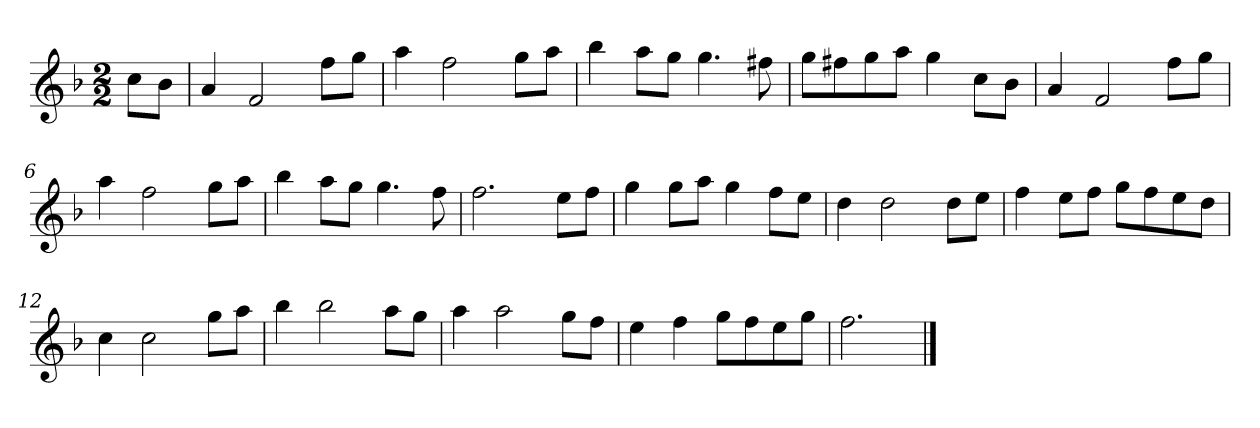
**kern
*part1
*staff1
*k[b-]
*M2/2
*MM120
=
8ccL
8b-J
=1
4a
2f
8ffL
8ggJ
=2
4aa
2ff
8ggL
8aaJ
=3
4bb-
8aaL
8ggJ
4.gg
8ff#X
=4
8ggL
8ff#X
8gg
8aaJ
4gg
8ccL
8b-J
=5
4a
2f
8ffL
8ggJ
=6
4aa
2ff
8ggL
8aaJ
=7
4bb-
8aaL
8ggJ
4.gg
8ff
=8
2.ff
8eeL
8ffJ
=9
4gg
8ggL
8aaJ
4gg
8ffL
8eeJ
=10
4dd
2dd
8ddL
8eeJ
=11
4ff
8eeL
8ffJ
8ggL
8ff
8ee
8ddJ
=12
4cc
2cc
8ggL
8aaJ
=13
4bb-
2bb-
8aaL
8ggJ
=14
4aa
2aa
8ggL
8ffJ
=15
4ee
4ff
8ggL
8ff
8ee
8ggJ
=16
2.ff
==
*-
